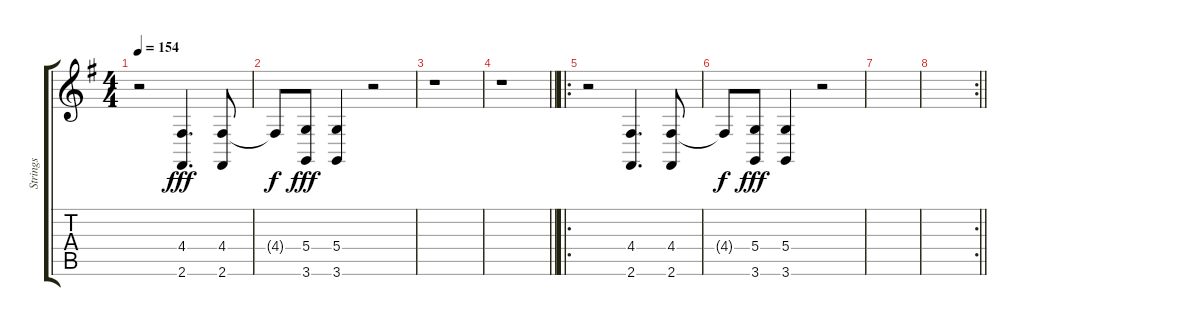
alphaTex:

\track ("Strings" "Strings") {instrument violin}
\staff {score tabs}
\tuning (E4 B3 G3 D3 A2 E2) {hide}
\ts (4 4)
\tempo 154
\clef g2
\ks g
r.2{dy fff} (4.4 2.6).4{d} (4.4 2.6).8 |
4.4{t}.8{dy f} (5.4 3.6).8{dy fff} (5.4 3.6).4 r.2 |
r.1 |
\barLineRight lightlight
r.1 |
\ro
r.2 (4.4 2.6).4{d} (4.4 2.6).8 |
4.4{t}.8{dy f} (5.4 3.6).8{dy fff} (5.4 3.6).4 r.2 |
|
\rc 2
\barLineRight lightlight
